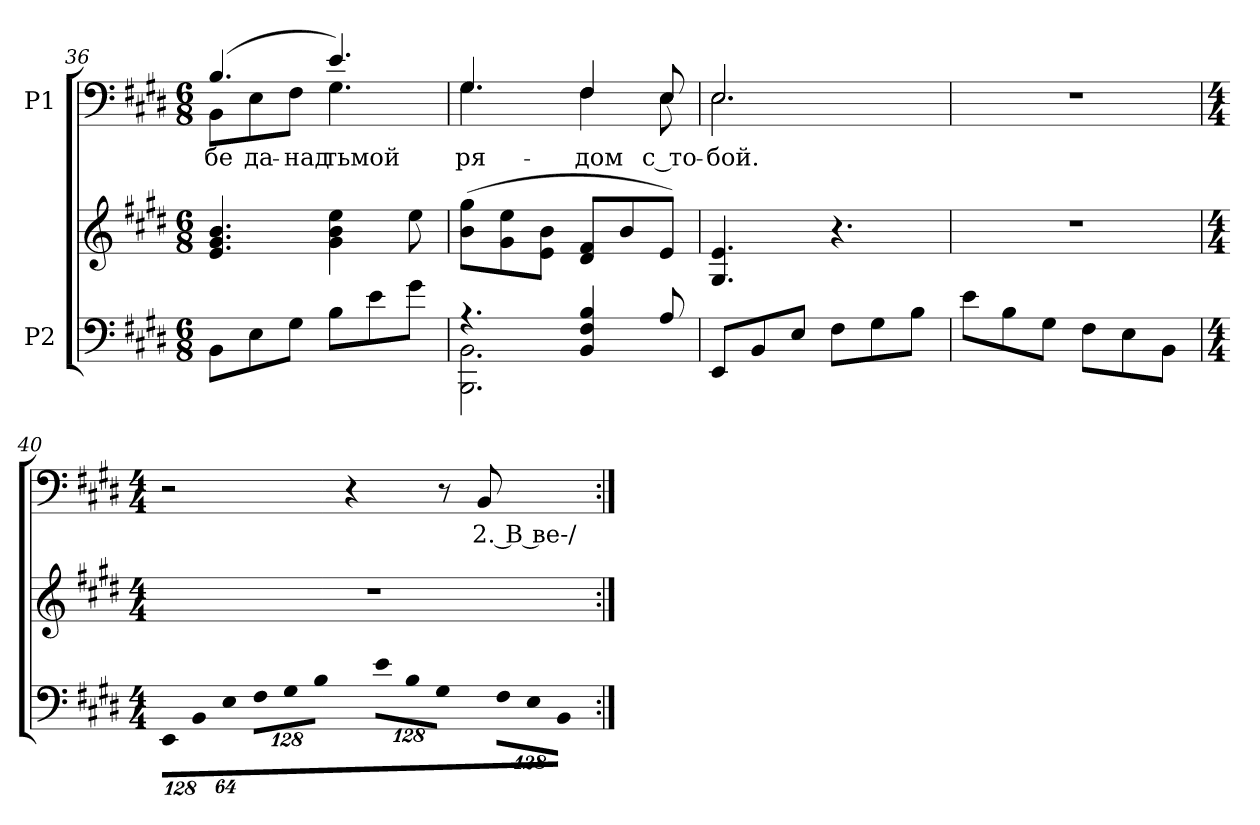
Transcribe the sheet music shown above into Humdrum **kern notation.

**kern	**kern	**kern	**text
*part2	*part2	*part1	*part1
*staff3	*staff2	*staff1	*staff1
*I"P2	*	*I"P1	*
*clefF4	*clefG2	*clefF4	*
*k[f#c#g#d#]	*k[f#c#g#d#]	*k[f#c#g#d#]	*
*E:	*E:	*E:	*
*M6/8	*M6/8	*M6/8	*
=36	=36	=36	=36
!	!	!	!LO:LY:a:color=#000000
*	*	*^	*
!	!	!	!	!LO:LY:b:color=#000000
8BBi\L	4.ei/ 4.g#i 4.bi	(4.Bi/	8BBi\L	бе-
!	!	!	!	!LO:LY:b:color=#000000
8Ei\	.	.	8Ei\	да
!	!	!	!	!LO:LY:b:color=#000000
8G#i\J	.	.	8F#i\J	над
!	!	!	!	!LO:LY:b:color=#000000
8Bi\L	4g#i\ 4bi 4eei	4.ei/)	4.G#i\	тьмой
8ei\	.	.	.	.
8g#i\J	8eei\	.	.	.
=37	=37	=37	=37	=37
*^	*	*	*	*
!	!	!	!	!	!LO:LY:b:color=#000000
4.r	2.BBBi\ 2.BBi	(8bi\ 8gg#iL	4.G#i/	4.G#i\	ря-
.	.	8g#i\ 8eei	.	.	.
.	.	8ei\ 8biJ	.	.	.
!	!	!	!	!	!LO:LY:b:color=#000000
4BBi/ 4F#i 4Bi	.	8d#i/ 8f#iL	4F#i/	4F#i\	дом
.	.	8bi/	.	.	.
!	!	!	!	!	!LO:LY:b:color=#000000
8Ai/	.	8ei/J)	8Ei/	8Ei\	с то-
*v	*v	*	*	*	*
=38	=38	=38	=38	=38
!	!	!	!	!LO:LY:b:color=#000000
8EEi/L	4.G#i/ 4.ei	2.Ei/	2.Ei\	бой.
8BBi/	.	.	.	.
8Ei/J	.	.	.	.
8F#i\L	4.r	.	.	.
8G#i\	.	.	.	.
8Bi\J	.	.	.	.
*	*	*v	*v	*
=39	=39	=39	=39
!	!LO:N:vis=1	!LO:N:vis=1	!
8ei\L	2.r	2.r	.
8Bi\	.	.	.
8G#i\J	.	.	.
8F#i\L	.	.	.
8Ei\	.	.	.
8BBi\J	.	.	.
!!LO:LB:g=z
=40	=40	=40	=40
*M4/4	*M4/4	*M4/4	*
*Xbrackettup	*	*	*
!LO:N:vis=8	!	!	!
1024%85EEi/L	1r	2r	.
!LO:N:vis=8	!	!	!
1024%85BBi/	.	.	.
!LO:N:vis=8	!	!	!
512%43Ei/J	.	.	.
!LO:N:vis=8	!	!	!
1024%85F#i\L	.	.	.
!LO:N:vis=8	!	!	!
1024%85G#i\	.	.	.
!LO:N:vis=8	!	!	!
512%43Bi\J	.	.	.
!LO:N:vis=8	!	!	!
1024%85ei\L	.	4r	.
!LO:N:vis=8	!	!	!
1024%85Bi\	.	.	.
!LO:N:vis=8	!	!	!
512%43G#i\J	.	.	.
!LO:N:vis=8	!	!	!
1024%85F#i\L	.	8r	.
!LO:N:vis=8	!	!	!
1024%85Ei\	.	.	.
!	!	!	!LO:LY:b:color=#000000
.	.	8BBi/	2. В ве-/
!LO:N:vis=8	!	!	!
512%43BBi\J	.	.	.
=:|!	=:|!	=:|!	=:|!
*-	*-	*-	*-
